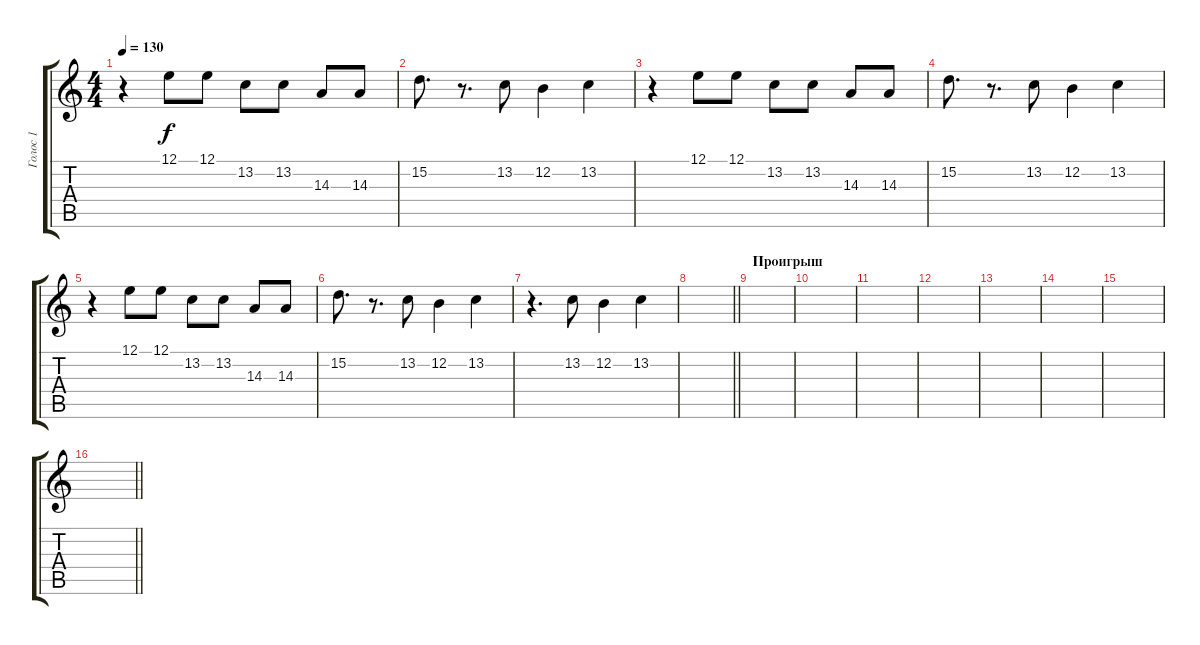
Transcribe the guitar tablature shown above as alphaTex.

\track ("Голос 1" "Голос 1") {instrument choiraahs}
\staff {score tabs}
\tuning (E4 B3 G3 D3 A2 D2) {hide}
\ts (4 4)
\tempo 130
\clef g2
\ks c
r.4{dy f} 12.1.8 12.1.8 13.2.8 13.2.8 14.3.8 14.3.8 |
15.2.8{d} r.8{d} 13.2.8 12.2.4 13.2.4 |
r.4 12.1.8 12.1.8 13.2.8 13.2.8 14.3.8 14.3.8 |
15.2.8{d} r.8{d} 13.2.8 12.2.4 13.2.4 |
r.4 12.1.8 12.1.8 13.2.8 13.2.8 14.3.8 14.3.8 |
15.2.8{d} r.8{d} 13.2.8 12.2.4 13.2.4 |
r.4{d} 13.2.8 12.2.4 13.2.4 |
\barLineRight lightlight
|
\section ("" "Проигрыш")
|
|
|
|
|
|
|
\barLineRight lightlight
